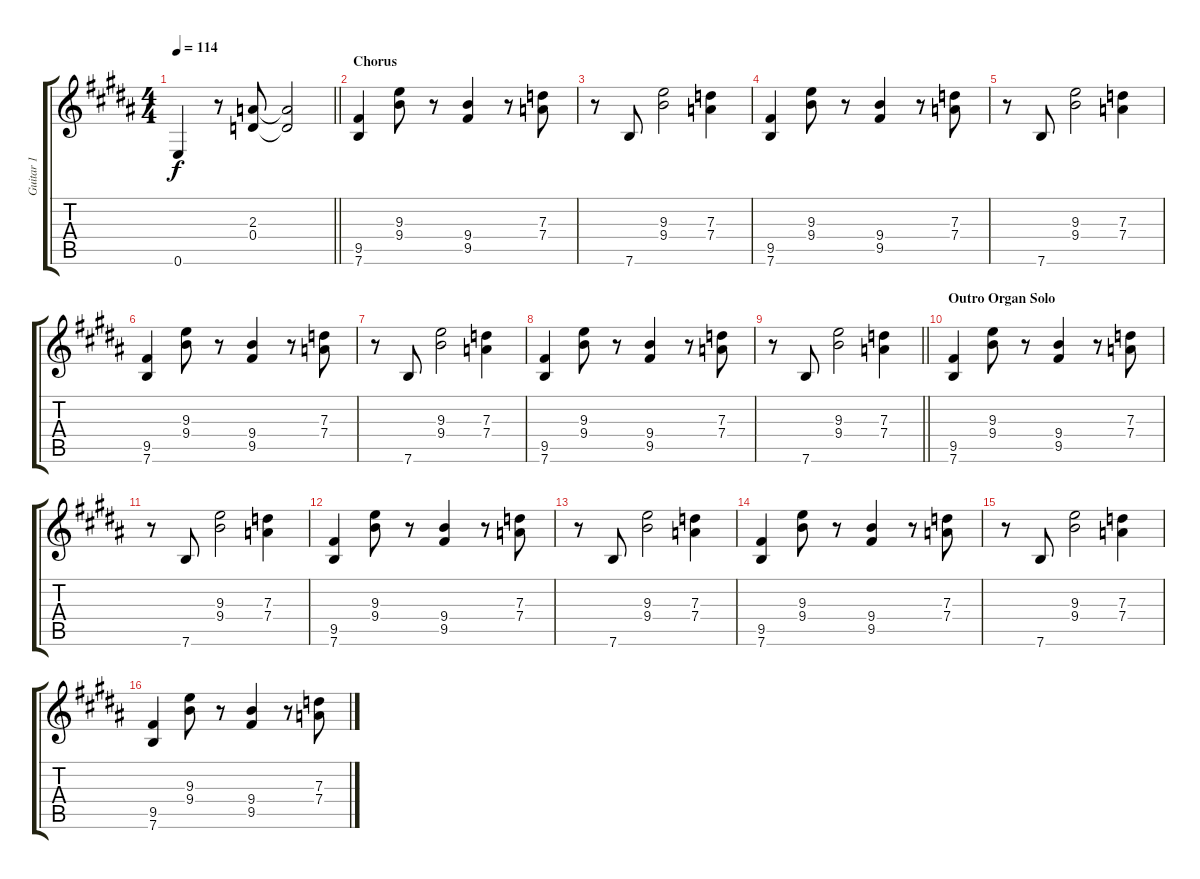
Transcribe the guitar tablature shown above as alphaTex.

\track ("Guitar 1" "Guitar 1") {instrument overdrivenguitar}
\staff {score tabs}
\tuning (E4 B3 G3 D3 A2 E2) {hide}
\ts (4 4)
\tempo 114
\clef g2
\barLineRight lightlight
\ks g#minor
0.6.4{dy f} r.8 (2.3 0.4).8 (2.3{t} 0.4{t}).2 |
\section ("" "Chorus")
(9.5 7.6).4 (9.3 9.4).8 r.8 (9.4 9.5).4 r.8 (7.3 7.4).8 |
\ks b
r.8 7.6.8 (9.3 9.4).2 (7.3 7.4).4 |
\ks g#minor
(9.5 7.6).4 (9.3 9.4).8 r.8 (9.4 9.5).4 r.8 (7.3 7.4).8 |
r.8 7.6.8 (9.3 9.4).2 (7.3 7.4).4 |
(9.5 7.6).4 (9.3 9.4).8 r.8 (9.4 9.5).4 r.8 (7.3 7.4).8 |
\ks b
r.8 7.6.8 (9.3 9.4).2 (7.3 7.4).4 |
\ks g#minor
(9.5 7.6).4 (9.3 9.4).8 r.8 (9.4 9.5).4 r.8 (7.3 7.4).8 |
\barLineRight lightlight
r.8 7.6.8 (9.3 9.4).2 (7.3 7.4).4 |
\section ("" "Outro Organ Solo")
(9.5 7.6).4 (9.3 9.4).8 r.8 (9.4 9.5).4 r.8 (7.3 7.4).8 |
\ks b
r.8 7.6.8 (9.3 9.4).2 (7.3 7.4).4 |
\ks g#minor
(9.5 7.6).4 (9.3 9.4).8 r.8 (9.4 9.5).4 r.8 (7.3 7.4).8 |
r.8 7.6.8 (9.3 9.4).2 (7.3 7.4).4 |
(9.5 7.6).4 (9.3 9.4).8 r.8 (9.4 9.5).4 r.8 (7.3 7.4).8 |
\ks b
r.8 7.6.8 (9.3 9.4).2 (7.3 7.4).4 |
\ks g#minor
(9.5 7.6).4 (9.3 9.4).8 r.8 (9.4 9.5).4 r.8 (7.3 7.4).8
